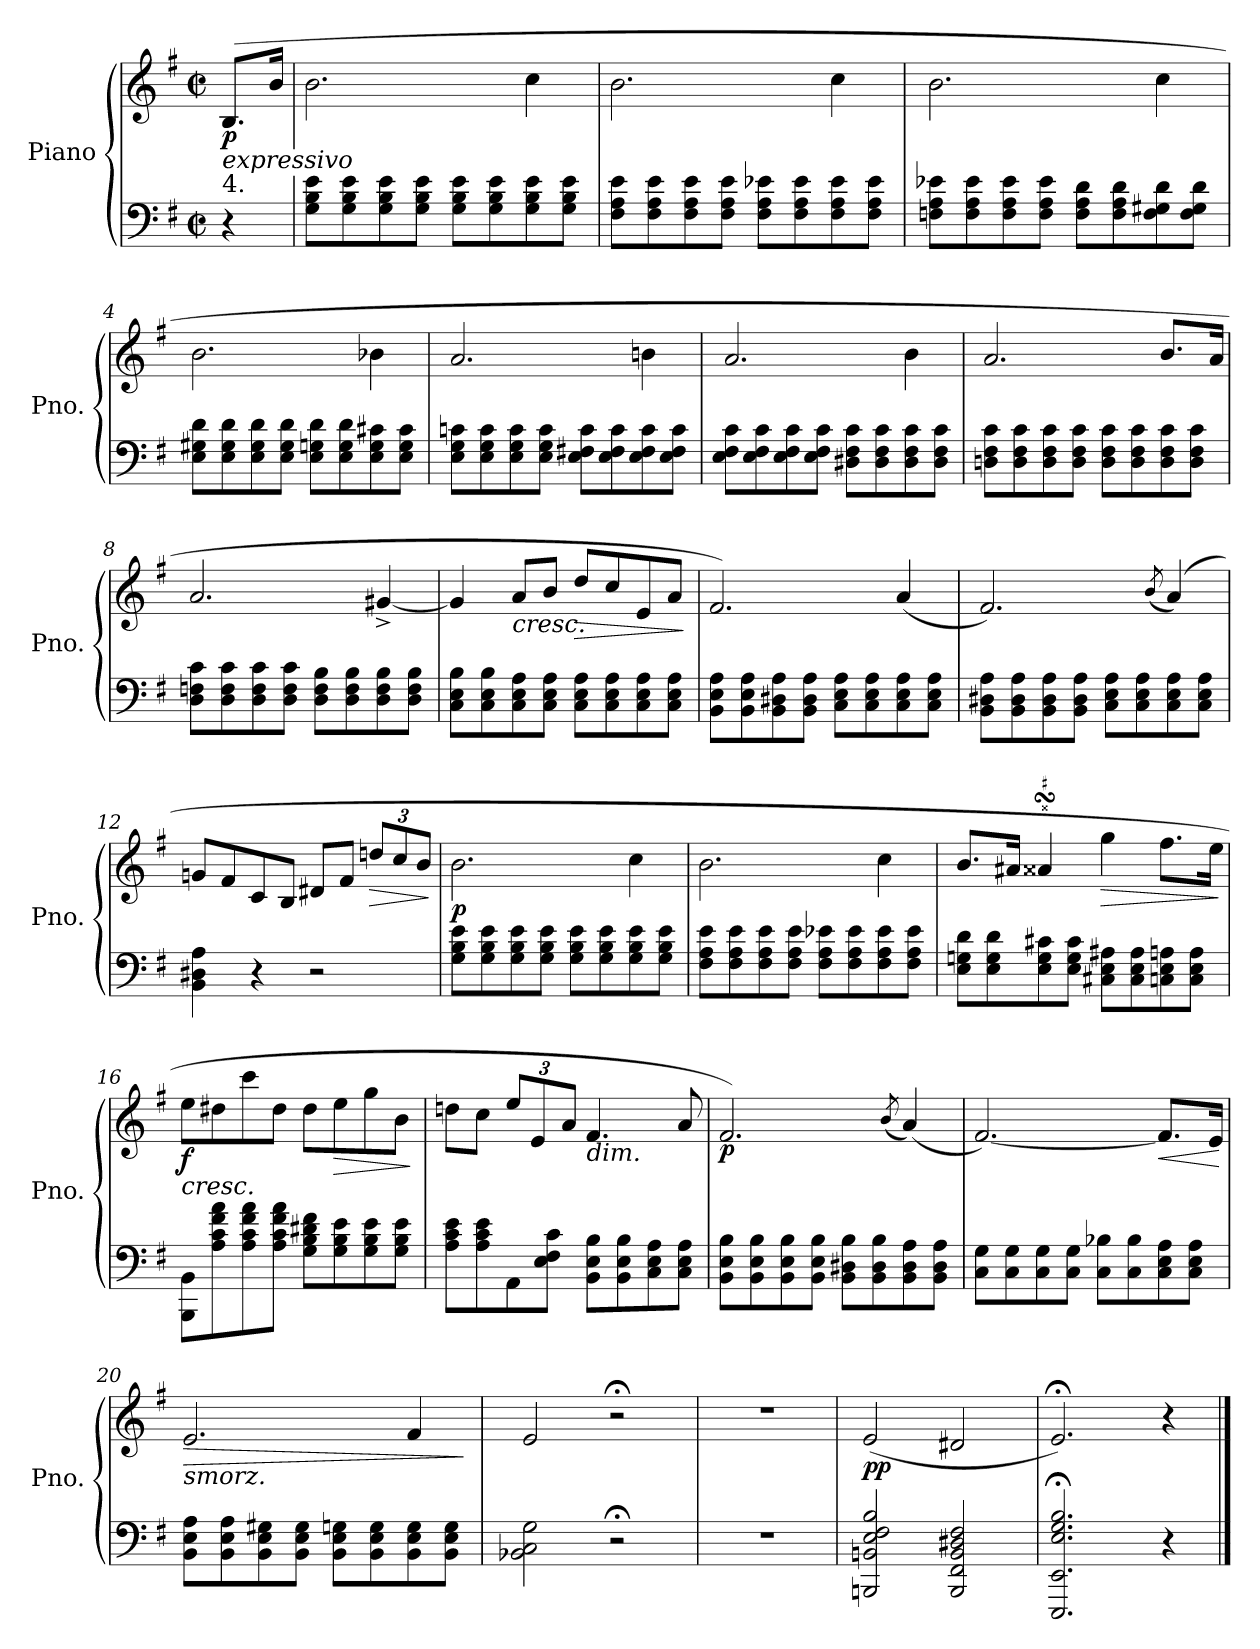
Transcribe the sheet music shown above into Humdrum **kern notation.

**kern	**kern	**dynam
*part1	*part1	*part1
*staff2	*staff1	*staff1/2
*I"Piano	*	*
*I'Pno.	*	*
*clefF4	*clefG2	*
*k[f#]	*k[f#]	*
*M2/2	*M2/2	*
*met(c|)	*met(c|)	*
*MM40	*MM40	*
=	=	=
!	!LO:TX:b:i:t=expressivo	!
!	!LO:TX:b:t=4.	!
!	!	!LO:DY:b
4r	(>8.B/L	p
.	16b/Jk	.
=1	=1	=1
8G\ 8B\ 8e\L	2.b\	.
8G\ 8B\ 8e\	.	.
8G\ 8B\ 8e\	.	.
8G\ 8B\ 8e\J	.	.
8G\ 8B\ 8e\L	.	.
8G\ 8B\ 8e\	.	.
8G\ 8B\ 8e\	4cc\	.
8G\ 8B\ 8e\J	.	.
=2	=2	=2
8F#\ 8A\ 8e\L	2.b\	.
8F#\ 8A\ 8e\	.	.
8F#\ 8A\ 8e\	.	.
8F#\ 8A\ 8e\J	.	.
8F#\ 8A\ 8e-X\L	.	.
8F#\ 8A\ 8e-\	.	.
8F#\ 8A\ 8e-\	4cc\	.
8F#\ 8A\ 8e-\J	.	.
=3	=3	=3
8Fn\ 8A\ 8e-X\L	2.b\	.
8F\ 8A\ 8e-\	.	.
8F\ 8A\ 8e-\	.	.
8F\ 8A\ 8e-\J	.	.
8F\ 8A\ 8d\L	.	.
8F\ 8A\ 8d\	.	.
8F\ 8G#X\ 8d\	4cc\	.
8F\ 8G#\ 8d\J	.	.
!!LO:LB:g=z
=4	=4	=4
8E\ 8G#X\ 8d\L	2.b\	.
8E\ 8G#\ 8d\	.	.
8E\ 8G#\ 8d\	.	.
8E\ 8G#\ 8d\J	.	.
8E\ 8Gn\ 8d\L	.	.
8E\ 8G\ 8d\	.	.
8E\ 8G\ 8c#X\	4b-X\	.
8E\ 8G\ 8c#\J	.	.
=5	=5	=5
8E\ 8G\ 8cn\L	2.a/	.
8E\ 8G\ 8c\	.	.
8E\ 8G\ 8c\	.	.
8E\ 8G\ 8c\J	.	.
8E\ 8F#X\ 8c\L	.	.
8E\ 8F#\ 8c\	.	.
8E\ 8F#\ 8c\	4bn\	.
8E\ 8F#\ 8c\J	.	.
=6	=6	=6
8E\ 8F#\ 8c\L	2.a/	.
8E\ 8F#\ 8c\	.	.
8E\ 8F#\ 8c\	.	.
8E\ 8F#\ 8c\J	.	.
8D#X\ 8F#\ 8c\L	.	.
8D#\ 8F#\ 8c\	.	.
8D#\ 8F#\ 8c\	4b\	.
8D#\ 8F#\ 8c\J	.	.
!!LO:LB:g=z
=7	=7	=7
8Dn\ 8F#\ 8c\L	2.a/	.
8D\ 8F#\ 8c\	.	.
8D\ 8F#\ 8c\	.	.
8D\ 8F#\ 8c\J	.	.
8D\ 8F#\ 8c\L	.	.
8D\ 8F#\ 8c\	.	.
8D\ 8F#\ 8c\	8.b/L	.
8D\ 8F#\ 8c\J	.	.
.	16a/Jk	.
=8	=8	=8
8D\ 8Fn\ 8c\L	2.a/	.
8D\ 8F\ 8c\	.	.
8D\ 8F\ 8c\	.	.
8D\ 8F\ 8c\J	.	.
8D\ 8F\ 8B\L	.	.
8D\ 8F\ 8B\	.	.
8D\ 8F\ 8B\	[4g#X^/	.
8D\ 8F\ 8B\J	.	.
=9	=9	=9
8C\ 8E\ 8B\L	4g#/]	.
8C\ 8E\ 8B\	.	.
!	!	!LO:HP:b
8C\ 8E\ 8A\	8a/L	<
8C\ 8E\ 8A\J	8b/J	.
!	!	!LO:HP:b
8C\ 8E\ 8A\L	8dd/L	>
8C\ 8E\ 8A\	8cc/	.
8C\ 8E\ 8A\	8e/	.
8C\ 8E\ 8A\J	8a/J	.
.	.	[ ]
=10	=10	=10
8BB\ 8E\ 8A\L	2.f#/)	.
8BB\ 8E\ 8A\	.	.
8BB\ 8D#X\ 8A\	.	.
8BB\ 8D#\ 8A\J	.	.
8C\ 8E\ 8A\L	.	.
8C\ 8E\ 8A\	.	.
8C\ 8E\ 8A\	(<4a/	.
8C\ 8E\ 8A\J	.	.
!!LO:LB:g=z
=11	=11	=11
8BB\ 8D#X\ 8A\L	2.f#/)	.
8BB\ 8D#\ 8A\	.	.
8BB\ 8D#\ 8A\	.	.
8BB\ 8D#\ 8A\J	.	.
8C\ 8E\ 8A\L	.	.
8C\ 8E\ 8A\	.	.
.	(<8qb/	.
8C\ 8E\ 8A\	(>4a/)	.
8C\ 8E\ 8A\J	.	.
=12	=12	=12
4BB\ 4D#X\ 4A\	8gn/L	.
.	8f#/	.
4r	8c/	.
.	8B/J	.
2r	8d#X/L	.
.	8f#/J	.
*	*Xbrackettup	*
!	!	!LO:HP:b
.	12ddn/L	>
.	12cc/	.
.	12b/J	.
.	.	]
=13	=13	=13
!	!	!LO:DY:b
8G\ 8B\ 8e\L	2.b\	p
8G\ 8B\ 8e\	.	.
8G\ 8B\ 8e\	.	.
8G\ 8B\ 8e\J	.	.
8G\ 8B\ 8e\L	.	.
8G\ 8B\ 8e\	.	.
8G\ 8B\ 8e\	4cc\	.
8G\ 8B\ 8e\J	.	.
=14	=14	=14
8F#\ 8A\ 8e\L	2.b\	.
8F#\ 8A\ 8e\	.	.
8F#\ 8A\ 8e\	.	.
8F#\ 8A\ 8e\J	.	.
8F#\ 8A\ 8e-X\L	.	.
8F#\ 8A\ 8e-\	.	.
8F#\ 8A\ 8e-\	4cc\	.
8F#\ 8A\ 8e-\J	.	.
!!LO:LB:g=z
=15	=15	=15
8E\ 8Gn\ 8d\L	8.b/L	.
8E\ 8G\ 8d\	.	.
.	16a#X/Jk	.
8E\ 8G\ 8c#X\	4a##XsSsS/	.
8E\ 8G\ 8c#\J	.	.
!	!	!LO:HP:b
8C#X\ 8E\ 8A#X\L	4gg\	>
8C#\ 8E\ 8A#\	.	.
8Cn\ 8E\ 8An\	8.ff#\L	.
8C\ 8E\ 8A\J	.	.
.	16ee\Jk	.
.	.	]
=16	=16	=16
!	!	!LO:HP:b
!	!	!LO:DY:n=1:b
8BBB\ 8BB\L	8ee\L	< f
8A\ 8c\ 8f#\ 8a\	8dd#X\	.
8A\ 8c\ 8f#\ 8a\	8ccc\	.
8A\ 8c\ 8f#\ 8a\J	8dd#\J	.
8G\ 8B\ 8d#X\ 8f#\L	8dd#\L	.
!	!	!LO:HP:b
8G\ 8B\ 8e\	8ee\	>
8G\ 8B\ 8e\	8gg\	.
8G\ 8B\ 8e\J	8b\J	.
.	.	[ ]
=17	=17	=17
8A\ 8c\ 8e\L	8ddn\L	.
8A\ 8c\ 8e\	8cc\J	.
8AA\	12ee/L	.
.	12e/	.
8E\ 8F#\ 8c\J	.	.
.	12a/J	.
!	!LO:TX:b:i:t=dim.	!
8BB\ 8E\ 8B\L	4.f#/	.
8BB\ 8E\ 8B\	.	.
8C\ 8E\ 8A\	.	.
8C\ 8E\ 8A\J	8a/	.
=18	=18	=18
!	!	!LO:DY:b
8BB\ 8E\ 8B\L	2.f#/)	p
8BB\ 8E\ 8B\	.	.
8BB\ 8E\ 8B\	.	.
8BB\ 8E\ 8B\J	.	.
8BB\ 8D#X\ 8B\L	.	.
8BB\ 8D#\ 8B\	.	.
.	(<8qb/	.
8BB\ 8D#\ 8A\	(<4a/)	.
8BB\ 8D#\ 8A\J	.	.
!!LO:PB:g=z
=19	=19	=19
8C\ 8G\L	(>[2.f#/)	.
8C\ 8G\	.	.
8C\ 8G\	.	.
8C\ 8G\J	.	.
8C\ 8B-X\L	.	.
8C\ 8B-\	.	.
!	!	!LO:HP:b
8C\ 8E\ 8A\	8.f#/L]	<
8C\ 8E\ 8A\J	.	.
.	16e/Jk	.
.	.	[
=20	=20	=20
!	!LO:TX:b:i:t=smorz.	!
!	!	!LO:HP:b
8BB\ 8E\ 8A\L	2.e/	>
8BB\ 8E\ 8A\	.	.
8BB\ 8E\ 8G#X\	.	.
8BB\ 8E\ 8G#\J	.	.
8BB\ 8E\ 8Gn\L	.	.
8BB\ 8E\ 8G\	.	.
8BB\ 8E\ 8G\	4f#/	.
8BB\ 8E\ 8G\J	.	.
.	.	]
=21	=21	=21
2BB-X\ 2C\ 2G\	2e/	.
2r;<	2r;<	.
=22	=22	=22
1r	1r)	.
=23	=23	=23
!	!	!LO:DY:b
2BBBn/ 2BBn/ 2E/ 2F#/ 2B/	(<2e/	pp
2BBB/ 2FF#/ 2BB/ 2D#X/ 2F#/	2d#X/	.
=24	=24	=24
2.EEE/;< 2.EE/;< 2.E/;< 2.G/;< 2.B/;<	2.e;</)	.
4r	4r	.
==	==	==
*-	*-	*-
